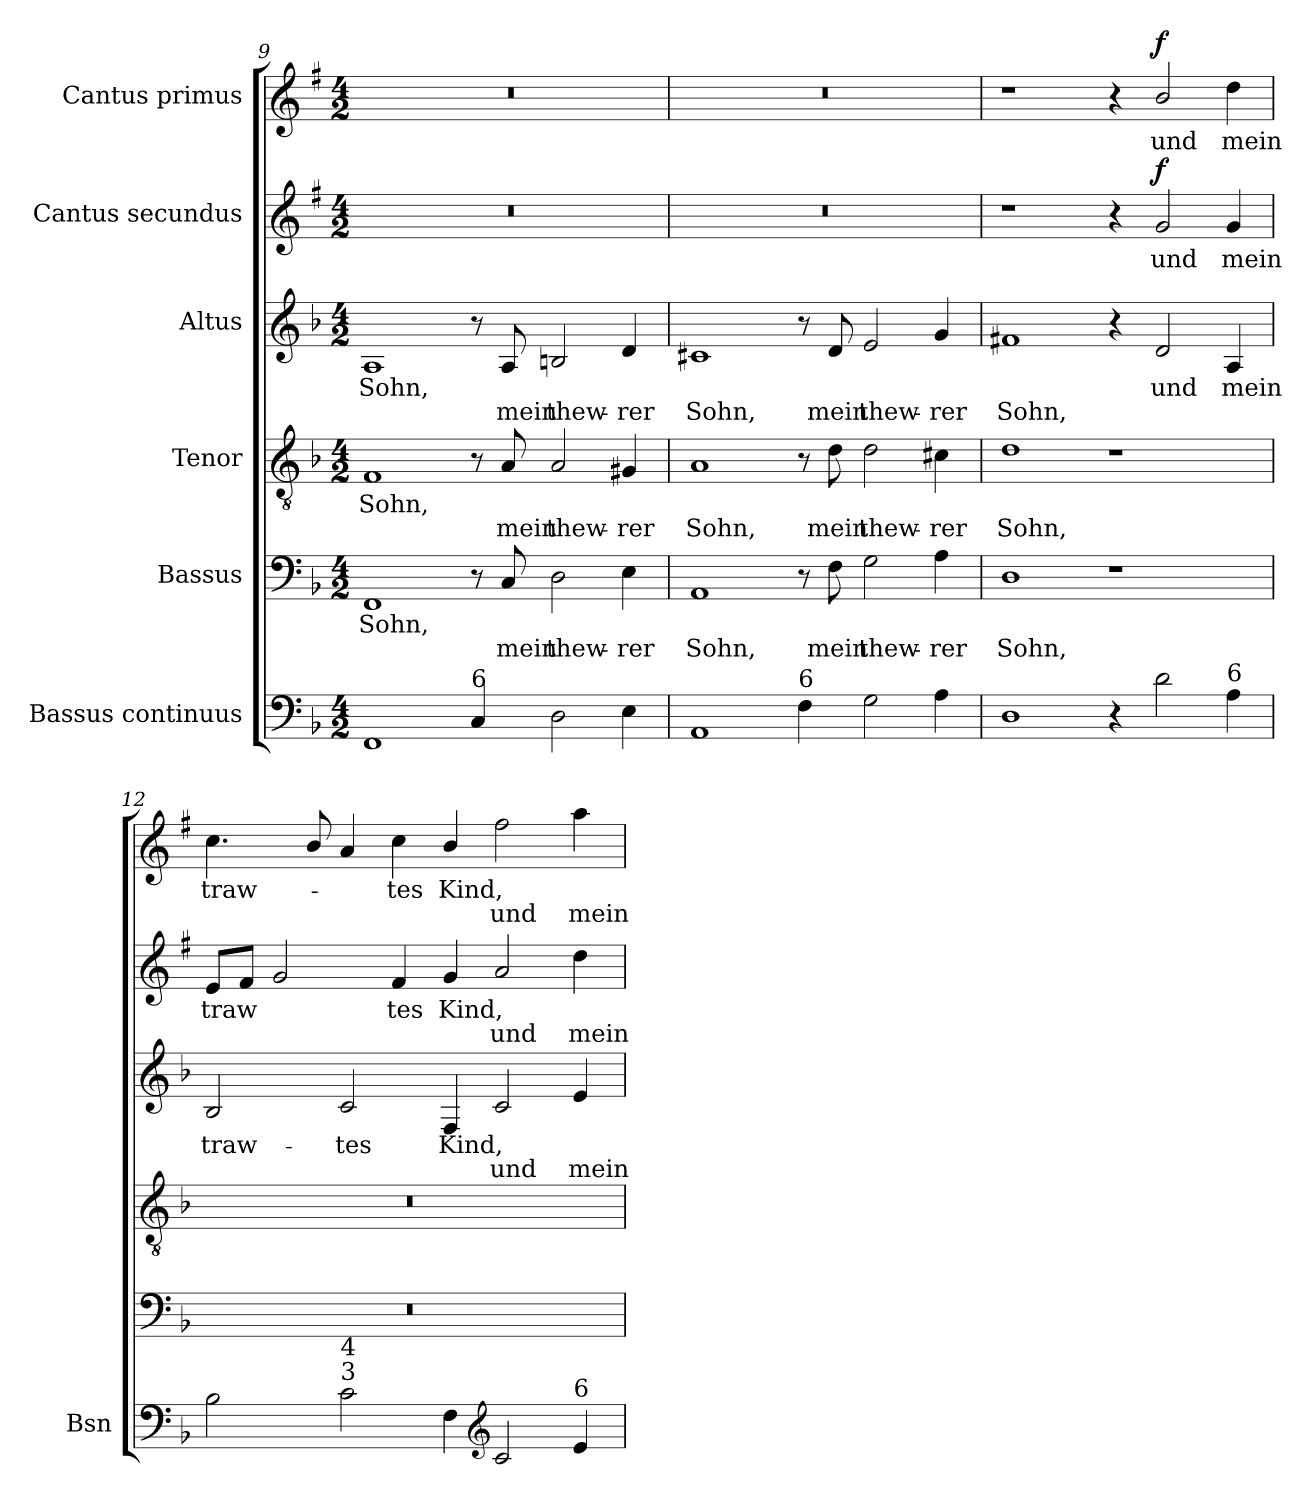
**kern	**kern	**text	**text	**kern	**text	**text	**kern	**text	**text	**kern	**text	**text	**dynam	**kern	**text	**text	**dynam
*part6	*part5	*part5	*part5	*part4	*part4	*part4	*part3	*part3	*part3	*part2	*part2	*part2	*part2	*part1	*part1	*part1	*part1
*staff6	*staff5	*staff5	*staff5	*staff4	*staff4	*staff4	*staff3	*staff3	*staff3	*staff2	*staff2	*staff2	*staff2	*staff1	*staff1	*staff1	*staff1
*I"Bassus continuus	*I"Bassus	*	*	*I"Tenor	*	*	*I"Altus	*	*	*I"Cantus secundus	*	*	*	*I"Cantus primus	*	*	*
*I'Bsn	*	*	*	*	*	*	*	*	*	*	*	*	*	*	*	*	*
!!LO:LB:g=z
*clefF4	*clefF4	*	*	*clefGv2	*	*	*clefG2	*	*	*clefG2	*	*	*	*clefG2	*	*	*
*	*	*	*	*	*	*	*	*	*	*ITrd1c2	*	*	*	*ITrd1c2	*	*	*
*k[b-]	*k[b-]	*	*	*k[b-]	*	*	*k[b-]	*	*	*k[b-]	*	*	*	*k[b-]	*	*	*
*F:	*F:	*	*	*F:	*	*	*F:	*	*	*F:	*	*	*	*F:	*	*	*
*M4/2	*M4/2	*	*	*M4/2	*	*	*M4/2	*	*	*M4/2	*	*	*	*M4/2	*	*	*
=9	=9	=9	=9	=9	=9	=9	=9	=9	=9	=9	=9	=9	=9	=9	=9	=9	=9
!	!	!LO:LY:b	!	!	!LO:LY:b	!	!	!LO:LY:b	!	!	!	!	!	!	!	!	!
1FF	1FF	Sohn,	.	1F	Sohn,	.	1A	Sohn,	.	0r	.	.	.	0r	.	.	.
!LO:TX:a:t=6	!	!	!	!	!	!	!	!	!	!	!	!	!	!	!	!	!
4C/	8r	.	.	8r	.	.	8r	.	.	.	.	.	.	.	.	.	.
!	!	!	!LO:LY:b	!	!	!LO:LY:b	!	!	!LO:LY:b	!	!	!	!	!	!	!	!
.	8C/	.	mein	8A/	.	mein	8A/	.	mein	.	.	.	.	.	.	.	.
!	!	!	!LO:LY:b	!	!	!LO:LY:b	!	!	!LO:LY:b	!	!	!	!	!	!	!	!
2D\	2D\	.	thew-	2A/	.	thew-	2Bn/	.	thew-	.	.	.	.	.	.	.	.
!	!	!	!LO:LY:b	!	!	!LO:LY:b	!	!	!LO:LY:b	!	!	!	!	!	!	!	!
4E\	4E\	.	-rer	4G#X/	.	-rer	4d/	.	-rer	.	.	.	.	.	.	.	.
=10	=10	=10	=10	=10	=10	=10	=10	=10	=10	=10	=10	=10	=10	=10	=10	=10	=10
!	!	!	!LO:LY:b	!	!	!LO:LY:b	!	!	!LO:LY:b	!	!	!	!	!	!	!	!
1AA	1AA	.	Sohn,	1A	.	Sohn,	1c#X	.	Sohn,	0r	.	.	.	0r	.	.	.
!LO:TX:a:t=6	!	!	!	!	!	!	!	!	!	!	!	!	!	!	!	!	!
4F\	8r	.	.	8r	.	.	8r	.	.	.	.	.	.	.	.	.	.
!	!	!	!LO:LY:b	!	!	!LO:LY:b	!	!	!LO:LY:b	!	!	!	!	!	!	!	!
.	8F\	.	mein	8d\	.	mein	8d/	.	mein	.	.	.	.	.	.	.	.
!	!	!	!LO:LY:b	!	!	!LO:LY:b	!	!	!LO:LY:b	!	!	!	!	!	!	!	!
2G\	2G\	.	thew-	2d\	.	thew-	2e/	.	thew-	.	.	.	.	.	.	.	.
!	!	!	!LO:LY:b	!	!	!LO:LY:b	!	!	!LO:LY:b	!	!	!	!	!	!	!	!
4A\	4A\	.	-rer	4c#X\	.	-rer	4g/	.	-rer	.	.	.	.	.	.	.	.
=11	=11	=11	=11	=11	=11	=11	=11	=11	=11	=11	=11	=11	=11	=11	=11	=11	=11
!	!	!	!LO:LY:b	!	!	!LO:LY:b	!	!	!LO:LY:b	!	!	!	!	!	!	!	!
1D	1D	.	Sohn,	1d	.	Sohn,	1f#X	.	Sohn,	1r	.	.	.	1r	.	.	.
4r	1r	.	.	1r	.	.	4r	.	.	4r	.	.	.	4r	.	.	.
!	!	!	!	!	!	!	!	!LO:LY:b	!	!	!LO:LY:b	!	!LO:DY:b	!	!LO:LY:b	!	!LO:DY:b
2d\	.	.	.	.	.	.	2d/	und	.	2f/	und	.	f	2a/	und	.	f
!LO:TX:a:t=6	!	!	!	!	!	!	!	!	!	!	!	!	!	!	!	!	!
!	!	!	!	!	!	!	!	!LO:LY:b	!	!	!LO:LY:b	!	!	!	!LO:LY:b	!	!
4A\	.	.	.	.	.	.	4A/	mein	.	4f/	mein	.	.	4cc\	mein	.	.
!!LO:PB:g=z
=12	=12	=12	=12	=12	=12	=12	=12	=12	=12	=12	=12	=12	=12	=12	=12	=12	=12
!	!	!	!	!	!	!	!	!LO:LY:b	!	!	!LO:LY:b	!	!	!	!LO:LY:b	!	!
2B-\	0r	.	.	0r	.	.	2B-/	traw-	.	8d/L	traw	.	.	4.b-\	traw-	.	.
.	.	.	.	.	.	.	.	.	.	8e/J	.	.	.	.	.	.	.
.	.	.	.	.	.	.	.	.	.	2f/	.	.	.	.	.	.	.
.	.	.	.	.	.	.	.	.	.	.	.	.	.	8a/	.	.	.
!LO:TX:a:t=3	!	!	!	!	!	!	!	!	!	!	!	!	!	!	!	!	!
!LO:TX:a:t=4	!	!	!	!	!	!	!	!	!	!	!	!	!	!	!	!	!
!	!	!	!	!	!	!	!	!LO:LY:b	!	!	!	!	!	!	!	!	!
2c\	.	.	.	.	.	.	2c/	-tes	.	.	.	.	.	4g/	.	.	.
!	!	!	!	!	!	!	!	!	!	!	!LO:LY:b	!	!	!	!LO:LY:b	!	!
.	.	.	.	.	.	.	.	.	.	4e/	tes	.	.	4b-\	-tes	.	.
!	!	!	!	!	!	!	!	!LO:LY:b	!	!	!LO:LY:b	!	!	!	!LO:LY:b	!	!
4F\	.	.	.	.	.	.	4F/	Kind,	.	4f/	Kind,	.	.	4a/	Kind,	.	.
*clefG2	*	*	*	*	*	*	*	*	*	*	*	*	*	*	*	*	*
!	!	!	!	!	!	!	!	!	!LO:LY:b	!	!	!LO:LY:b	!	!	!	!LO:LY:b	!
2c/	.	.	.	.	.	.	2c/	.	und	2g/	.	und	.	2ee\	.	und	.
!LO:TX:a:t=6	!	!	!	!	!	!	!	!	!	!	!	!	!	!	!	!	!
!	!	!	!	!	!	!	!	!	!LO:LY:b	!	!	!LO:LY:b	!	!	!	!LO:LY:b	!
4e/	.	.	.	.	.	.	4e/	.	mein	4cc\	.	mein	.	4gg\	.	mein	.
=	=	=	=	=	=	=	=	=	=	=	=	=	=	=	=	=	=
*-	*-	*-	*-	*-	*-	*-	*-	*-	*-	*-	*-	*-	*-	*-	*-	*-	*-
